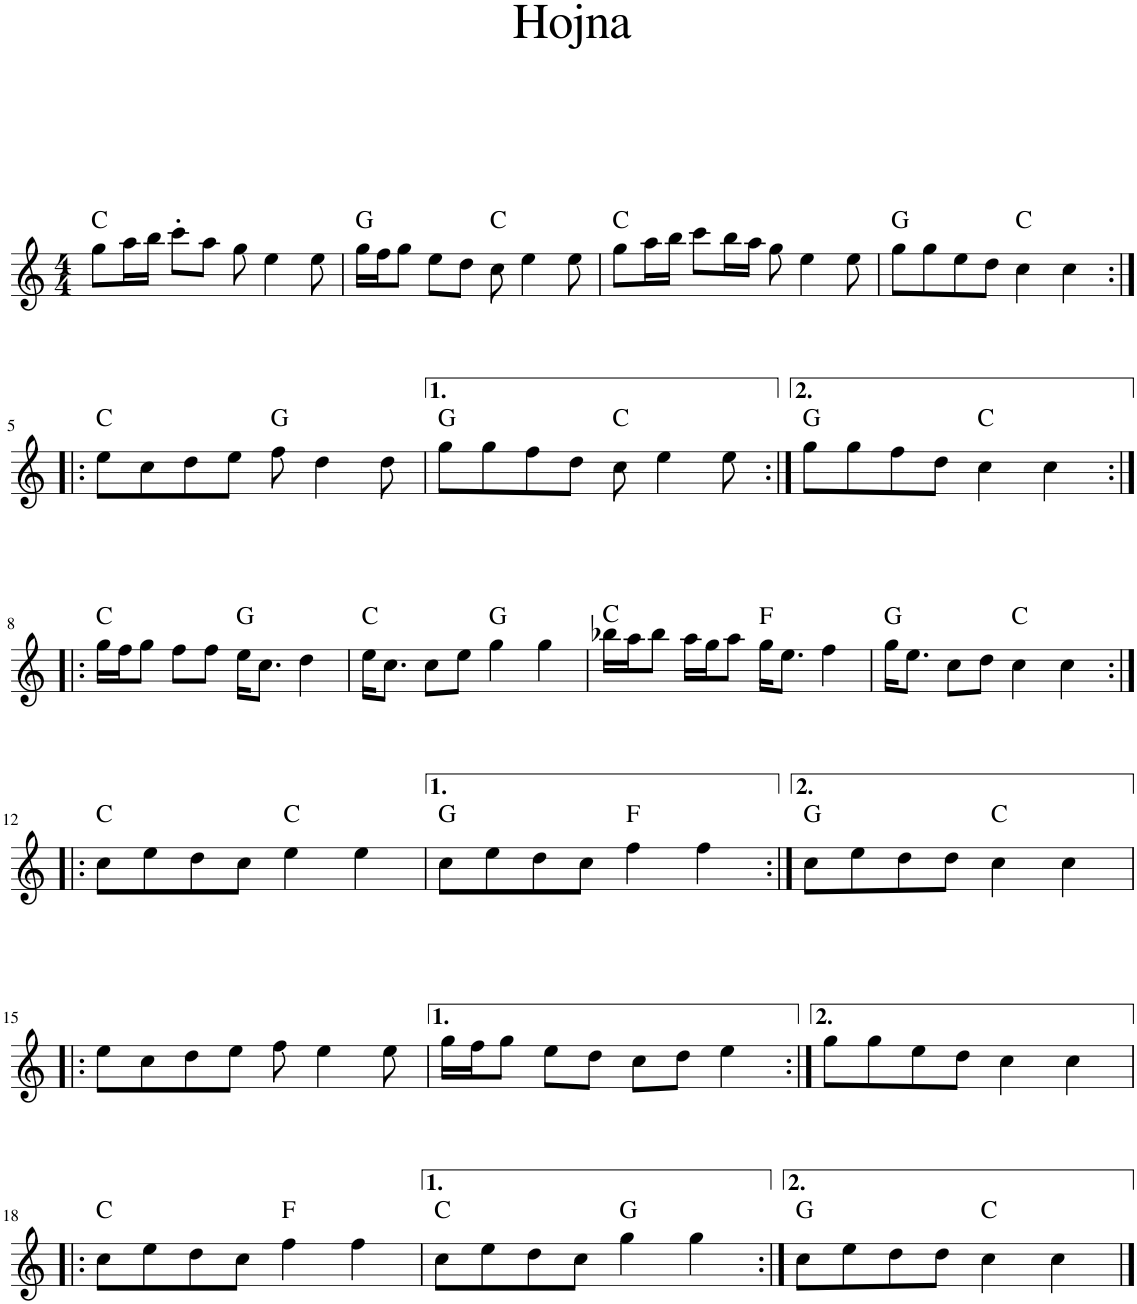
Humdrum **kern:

**kern	**harte
*part1	*part1
*staff1	*
*I"Piano	*
*I'Pno.	*
*clefG2	*
*k[]	*
*M4/4	*
=1	=1
8gg\L	C:maj
16aa\L	.
16bb\JJ	.
8ccc'\L	.
8aa\J	.
8gg\	.
4ee\	.
8ee\	.
=2	=2
16gg\LL	G:maj
16ff\J	.
8gg\J	.
8ee\L	.
8dd\J	.
8cc\	C:maj
4ee\	.
8ee\	.
=3	=3
8gg\L	C:maj
16aa\L	.
16bb\JJ	.
8ccc\L	.
16bb\L	.
16aa\JJ	.
8gg\	.
4ee\	.
8ee\	.
=4	=4
8gg\L	G:maj
8gg\	.
8ee\	.
8dd\J	.
4cc\	C:maj
4cc\	.
!!LO:LB:g=z
=5:|!|:	=5:|!|:
8ee\L	C:maj
8cc\	.
8dd\	.
8ee\J	.
8ff\	G:maj
4dd\	.
8dd\	.
=6	=6
8gg\L	G:maj
8gg\	.
8ff\	.
8dd\J	.
8cc\	C:maj
4ee\	.
8ee\	.
=7:|!	=7:|!
8gg\L	G:maj
8gg\	.
8ff\	.
8dd\J	.
4cc\	C:maj
4cc\	.
!!LO:LB:g=z
=8:|!|:	=8:|!|:
16gg\LL	C:maj
16ff\J	.
8gg\J	.
8ff\L	.
8ff\J	.
16ee\KL	G:maj
8.cc\J	.
4dd\	.
=9	=9
16ee\KL	C:maj
8.cc\J	.
8cc\L	.
8ee\J	.
4gg\	G:maj
4gg\	.
=10	=10
16bb-X\LL	C:maj
16aa\J	.
8bb-\J	.
16aa\LL	.
16gg\J	.
8aa\J	.
16gg\KL	F:maj
8.ee\J	.
4ff\	.
=11	=11
16gg\KL	G:maj
8.ee\J	.
8cc\L	.
8dd\J	.
4cc\	C:maj
4cc\	.
!!LO:LB:g=z
=12:|!|:	=12:|!|:
8cc\L	C:maj
8ee\	.
8dd\	.
8cc\J	.
4ee\	C:maj
4ee\	.
=13	=13
8cc\L	G:maj
8ee\	.
8dd\	.
8cc\J	.
4ff\	F:maj
4ff\	.
=14:|!	=14:|!
8cc\L	G:maj
8ee\	.
8dd\	.
8dd\J	.
4cc\	C:maj
4cc\	.
!!LO:LB:g=z
=15!|:	=15!|:
8ee\L	.
8cc\	.
8dd\	.
8ee\J	.
8ff\	.
4ee\	.
8ee\	.
=16	=16
16gg\LL	.
16ff\J	.
8gg\J	.
8ee\L	.
8dd\J	.
8cc\L	.
8dd\J	.
4ee\	.
=17:|!	=17:|!
8gg\L	.
8gg\	.
8ee\	.
8dd\J	.
4cc\	.
4cc\	.
!!LO:LB:g=z
=18!|:	=18!|:
8cc\L	C:maj
8ee\	.
8dd\	.
8cc\J	.
4ff\	F:maj
4ff\	.
=19	=19
8cc\L	C:maj
8ee\	.
8dd\	.
8cc\J	.
4gg\	G:maj
4gg\	.
=20:|!	=20:|!
8cc\L	G:maj
8ee\	.
8dd\	.
8dd\J	.
4cc\	C:maj
4cc\	.
==	==
*-	*-
